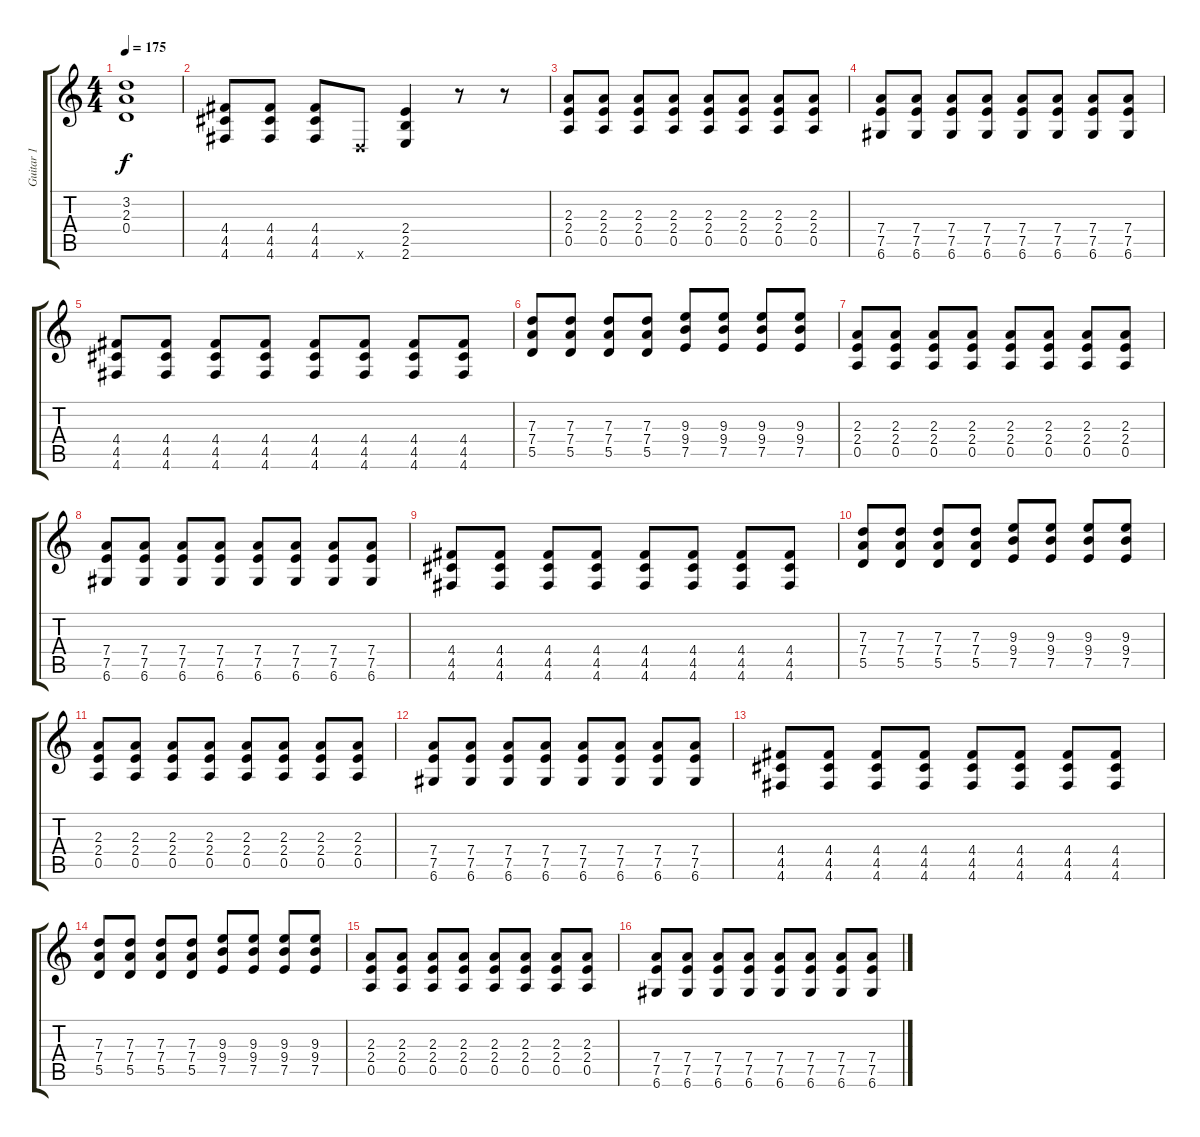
\track ("Guitar 1" "Guitar 1") {instrument distortionguitar}
\staff {score tabs}
\tuning (E4 B3 G3 D3 A2 D2) {hide}
\ts (4 4)
\tempo 175
\clef g2
\ks c
(3.2 2.3 0.4).1{dy f} |
(4.4 4.5 4.6).8 (4.4 4.5 4.6).8 (4.4 4.5 4.6).8 0.6{x}.8 (2.4 2.5 2.6).4 r.8 r.8 |
(2.3 2.4 0.5).8 (2.3 2.4 0.5).8 (2.3 2.4 0.5).8 (2.3 2.4 0.5).8 (2.3 2.4 0.5).8 (2.3 2.4 0.5).8 (2.3 2.4 0.5).8 (2.3 2.4 0.5).8 |
(7.4 7.5 6.6).8 (7.4 7.5 6.6).8 (7.4 7.5 6.6).8 (7.4 7.5 6.6).8 (7.4 7.5 6.6).8 (7.4 7.5 6.6).8 (7.4 7.5 6.6).8 (7.4 7.5 6.6).8 |
(4.4 4.5 4.6).8 (4.4 4.5 4.6).8 (4.4 4.5 4.6).8 (4.4 4.5 4.6).8 (4.4 4.5 4.6).8 (4.4 4.5 4.6).8 (4.4 4.5 4.6).8 (4.4 4.5 4.6).8 |
(7.3 7.4 5.5).8 (7.3 7.4 5.5).8 (7.3 7.4 5.5).8 (7.3 7.4 5.5).8 (9.3 9.4 7.5).8 (9.3 9.4 7.5).8 (9.3 9.4 7.5).8 (9.3 9.4 7.5).8 |
(2.3 2.4 0.5).8 (2.3 2.4 0.5).8 (2.3 2.4 0.5).8 (2.3 2.4 0.5).8 (2.3 2.4 0.5).8 (2.3 2.4 0.5).8 (2.3 2.4 0.5).8 (2.3 2.4 0.5).8 |
(7.4 7.5 6.6).8 (7.4 7.5 6.6).8 (7.4 7.5 6.6).8 (7.4 7.5 6.6).8 (7.4 7.5 6.6).8 (7.4 7.5 6.6).8 (7.4 7.5 6.6).8 (7.4 7.5 6.6).8 |
(4.4 4.5 4.6).8 (4.4 4.5 4.6).8 (4.4 4.5 4.6).8 (4.4 4.5 4.6).8 (4.4 4.5 4.6).8 (4.4 4.5 4.6).8 (4.4 4.5 4.6).8 (4.4 4.5 4.6).8 |
(7.3 7.4 5.5).8 (7.3 7.4 5.5).8 (7.3 7.4 5.5).8 (7.3 7.4 5.5).8 (9.3 9.4 7.5).8 (9.3 9.4 7.5).8 (9.3 9.4 7.5).8 (9.3 9.4 7.5).8 |
(2.3 2.4 0.5).8 (2.3 2.4 0.5).8 (2.3 2.4 0.5).8 (2.3 2.4 0.5).8 (2.3 2.4 0.5).8 (2.3 2.4 0.5).8 (2.3 2.4 0.5).8 (2.3 2.4 0.5).8 |
(7.4 7.5 6.6).8 (7.4 7.5 6.6).8 (7.4 7.5 6.6).8 (7.4 7.5 6.6).8 (7.4 7.5 6.6).8 (7.4 7.5 6.6).8 (7.4 7.5 6.6).8 (7.4 7.5 6.6).8 |
(4.4 4.5 4.6).8 (4.4 4.5 4.6).8 (4.4 4.5 4.6).8 (4.4 4.5 4.6).8 (4.4 4.5 4.6).8 (4.4 4.5 4.6).8 (4.4 4.5 4.6).8 (4.4 4.5 4.6).8 |
(7.3 7.4 5.5).8 (7.3 7.4 5.5).8 (7.3 7.4 5.5).8 (7.3 7.4 5.5).8 (9.3 9.4 7.5).8 (9.3 9.4 7.5).8 (9.3 9.4 7.5).8 (9.3 9.4 7.5).8 |
(2.3 2.4 0.5).8 (2.3 2.4 0.5).8 (2.3 2.4 0.5).8 (2.3 2.4 0.5).8 (2.3 2.4 0.5).8 (2.3 2.4 0.5).8 (2.3 2.4 0.5).8 (2.3 2.4 0.5).8 |
(7.4 7.5 6.6).8 (7.4 7.5 6.6).8 (7.4 7.5 6.6).8 (7.4 7.5 6.6).8 (7.4 7.5 6.6).8 (7.4 7.5 6.6).8 (7.4 7.5 6.6).8 (7.4 7.5 6.6).8
